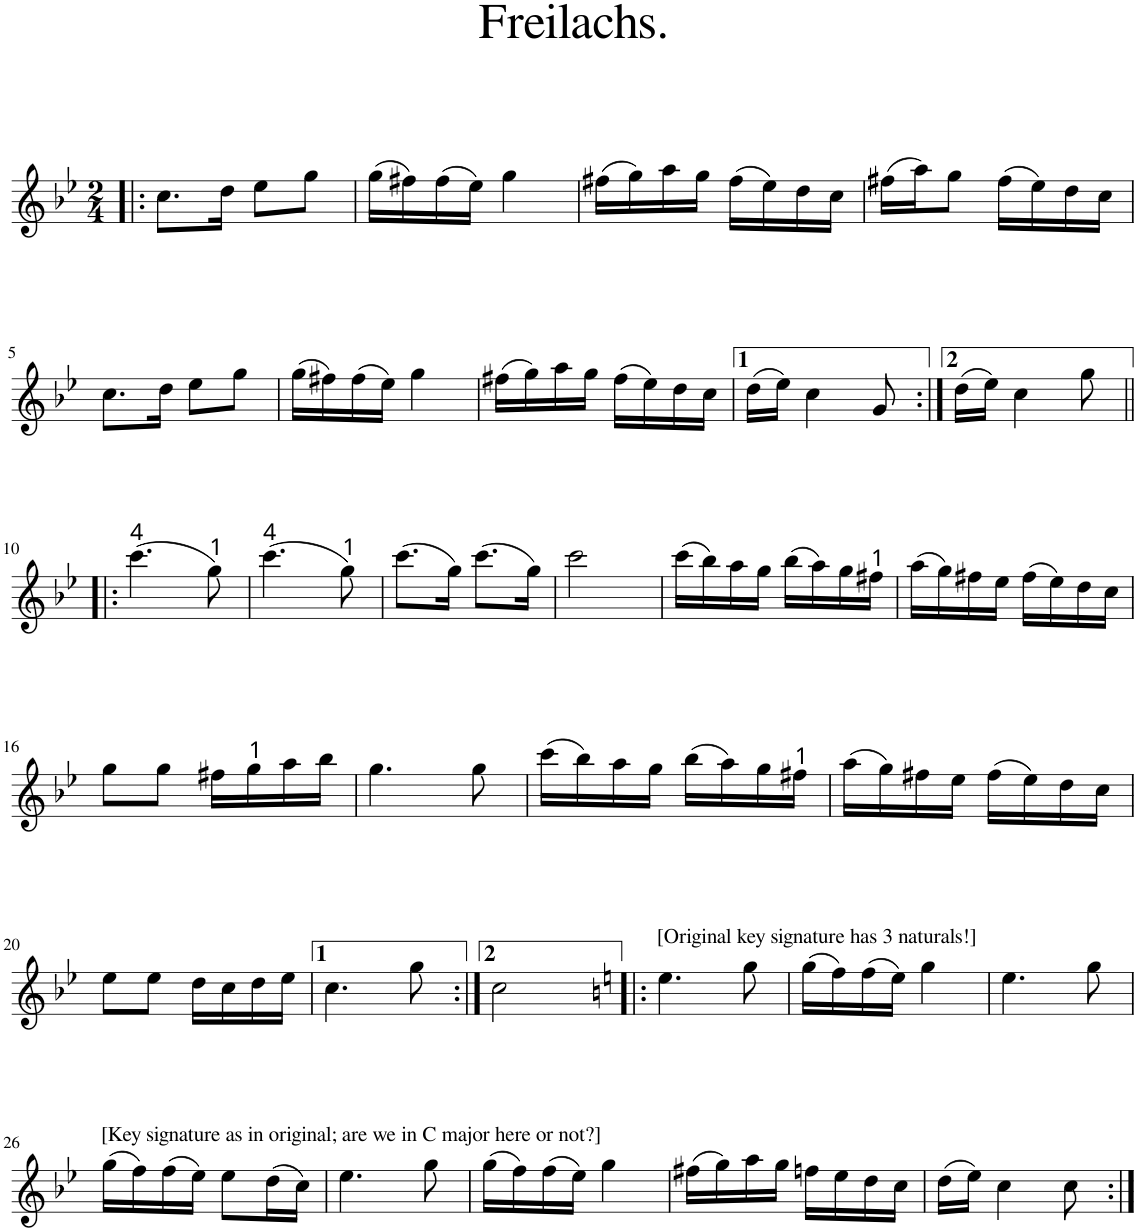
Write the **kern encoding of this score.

**kern
*part1
*staff1
*I"Piano
*I'Pno.
*clefG2
*k[b-e-]
*C:dor
*M2/4
=1!|:
8.cc\L
16dd\Jk
8ee-\L
8gg\J
=2
(16gg\LL
16ff#X\)
(16ff#\
16ee-\JJ)
4gg\
=3
(16ff#X\LL
16gg\)
16aa\
16gg\JJ
(16ff#\LL
16ee-\)
16dd\
16cc\JJ
=4
(16ff#X\LL
16aa\J)
8gg\J
(16ff#\LL
16ee-\)
16dd\
16cc\JJ
!!LO:LB:g=z
=5
8.cc\L
16dd\Jk
8ee-\L
8gg\J
=6
(16gg\LL
16ff#X\)
(16ff#\
16ee-\JJ)
4gg\
=7
(16ff#X\LL
16gg\)
16aa\
16gg\JJ
(16ff#\LL
16ee-\)
16dd\
16cc\JJ
=8
(16dd\LL
16ee-\JJ)
4cc\
8g/
=9:|!
(16dd\LL
16ee-\JJ)
4cc\
8gg\
!!LO:LB:g=z
=10!|:
(4.ccc\
8gg\)
=11
(4.ccc\
8gg\)
=12
(8.ccc\L
16gg\Jk)
(8.ccc\L
16gg\Jk)
=13
2ccc\
=14
(16ccc\LL
16bb-\)
16aa\
16gg\JJ
(16bb-\LL
16aa\)
16gg\
16ff#X\JJ
=15
(16aa\LL
16gg\)
16ff#X\
16ee-\JJ
(16ff#\LL
16ee-\)
16dd\
16cc\JJ
!!LO:LB:g=z
=16
8gg\L
8gg\J
16ff#X\LL
16gg\
16aa\
16bb-\JJ
=17
4.gg\
8gg\
=18
(16ccc\LL
16bb-\)
16aa\
16gg\JJ
(16bb-\LL
16aa\)
16gg\
16ff#X\JJ
=19
(16aa\LL
16gg\)
16ff#X\
16ee-\JJ
(16ff#\LL
16ee-\)
16dd\
16cc\JJ
!!LO:LB:g=z
=20
8ee-\L
8ee-\J
16dd\LL
16cc\
16dd\
16ee-\JJ
=21
4.cc\
8gg\
=22:|!
2cc\
=23!|:
*k[]
*C:
!LO:TX:a:t=[Original key signature has 3 naturals!]
4.ee\
8gg\
=24
(16gg\LL
16ff\)
(16ff\
16ee\JJ)
4gg\
=25
4.ee\
8gg\
!!LO:LB:g=z
=26
*k[b-e-]
*C:dor
!LO:TX:a:t=[Key signature as in original; are we in C major here or not?]
(16gg\LL
16ff\)
(16ff\
16ee-\JJ)
8ee-\L
(16dd\L
16cc\JJ)
=27
4.ee-\
8gg\
=28
(16gg\LL
16ff\)
(16ff\
16ee-\JJ)
4gg\
=29
(16ff#X\LL
16gg\)
16aa\
16gg\JJ
16ffn\LL
16ee-\
16dd\
16cc\JJ
=30
(16dd\LL
16ee-\JJ)
4cc\
8cc\
=:|!
*-
